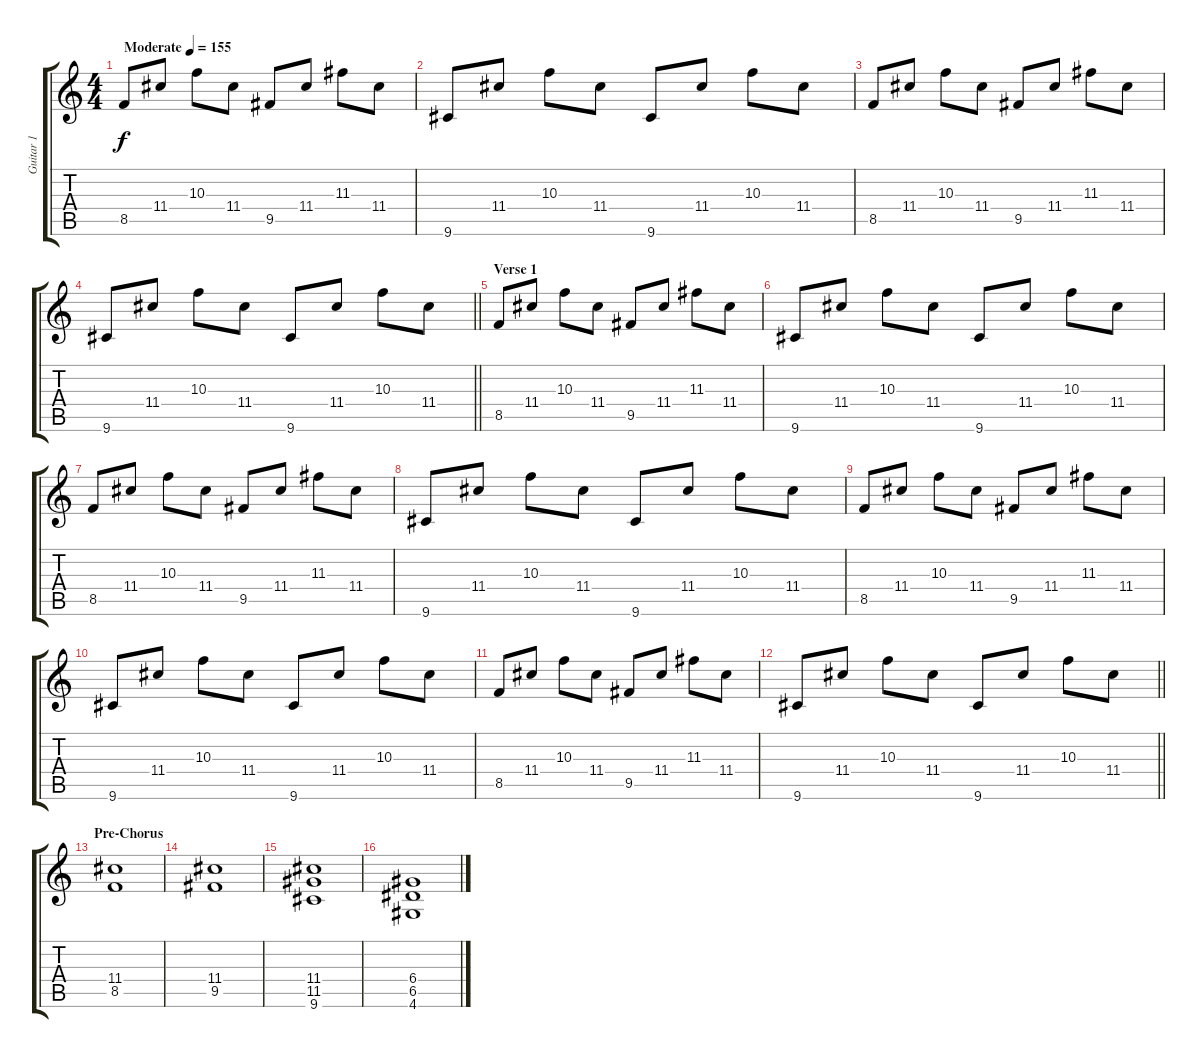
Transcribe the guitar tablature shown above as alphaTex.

\track ("Guitar 1" "Guitar 1") {instrument overdrivenguitar}
\staff {score tabs}
\tuning (E4 B3 G3 D3 A2 E2) {hide}
\ts (4 4)
\tempo (155 "Moderate")
\clef g2
\ks c
8.5.8{dy f instrument overdrivenguitar} 11.4.8 10.3.8 11.4.8 9.5.8 11.4.8 11.3.8 11.4.8 |
9.6.8 11.4.8 10.3.8 11.4.8 9.6.8 11.4.8 10.3.8 11.4.8 |
8.5.8 11.4.8 10.3.8 11.4.8 9.5.8 11.4.8 11.3.8 11.4.8 |
\barLineRight lightlight
9.6.8 11.4.8 10.3.8 11.4.8 9.6.8 11.4.8 10.3.8 11.4.8 |
\section ("" "Verse 1")
8.5.8 11.4.8 10.3.8 11.4.8 9.5.8 11.4.8 11.3.8 11.4.8 |
9.6.8 11.4.8 10.3.8 11.4.8 9.6.8 11.4.8 10.3.8 11.4.8 |
8.5.8 11.4.8 10.3.8 11.4.8 9.5.8 11.4.8 11.3.8 11.4.8 |
9.6.8 11.4.8 10.3.8 11.4.8 9.6.8 11.4.8 10.3.8 11.4.8 |
8.5.8 11.4.8 10.3.8 11.4.8 9.5.8 11.4.8 11.3.8 11.4.8 |
9.6.8 11.4.8 10.3.8 11.4.8 9.6.8 11.4.8 10.3.8 11.4.8 |
8.5.8 11.4.8 10.3.8 11.4.8 9.5.8 11.4.8 11.3.8 11.4.8 |
\barLineRight lightlight
9.6.8 11.4.8 10.3.8 11.4.8 9.6.8 11.4.8 10.3.8 11.4.8 |
\section ("" "Pre-Chorus")
(11.4 8.5).1 |
(11.4 9.5).1 |
(11.4 11.5 9.6).1 |
(6.4 6.5 4.6).1
